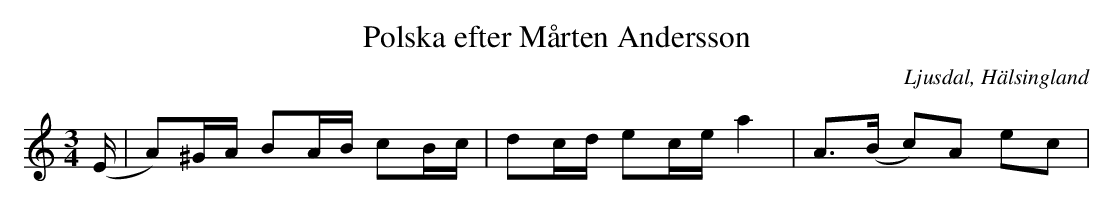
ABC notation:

X:1
T:Polska efter Mårten Andersson
O:Ljusdal, Hälsingland
M:3/4
L:1/16
K:Am
(E|A2)^GA B2AB c2Bc|d2cd e2ce a4|A2>(B2 c2)A2 e2c2|
|:||||
